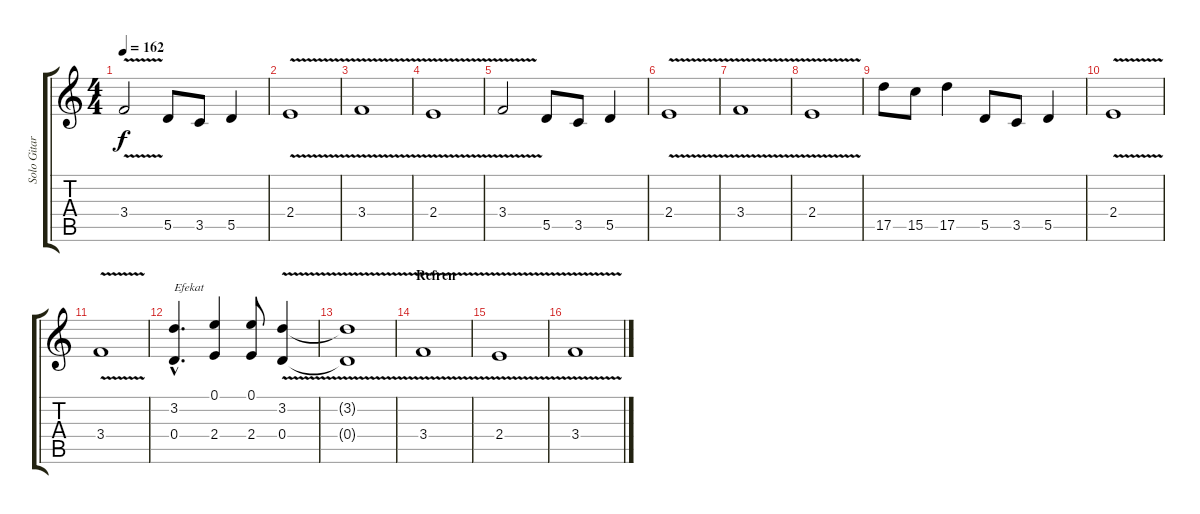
\track ("Solo Gitara" "Solo Gitar") {instrument overdrivenguitar}
\staff {score tabs}
\tuning (E4 B3 G3 D3 A2 E2) {hide}
\ts (4 4)
\tempo 162
\clef g2
\ks c
3.4{v}.2{dy f} 5.5.8 3.5.8 5.5.4 |
2.4{v}.1 |
3.4{v}.1 |
2.4{v}.1 |
3.4{v}.2 5.5.8 3.5.8 5.5.4 |
2.4{v}.1 |
3.4{v}.1 |
2.4{v}.1 |
17.5.8 15.5.8 17.5.4 5.5.8 3.5.8 5.5.4 |
2.4{v}.1 |
3.4{v}.1 |
(3.2{hac} 0.4{hac}).4{d txt "Efekat"} (0.1 2.4).4 (0.1 2.4).8 (3.2 0.4{v}).4 |
(3.2{t} 0.4{t}).1 |
\section ("" "Refren")
3.4{v}.1 |
2.4{v}.1 |
3.4{v}.1
